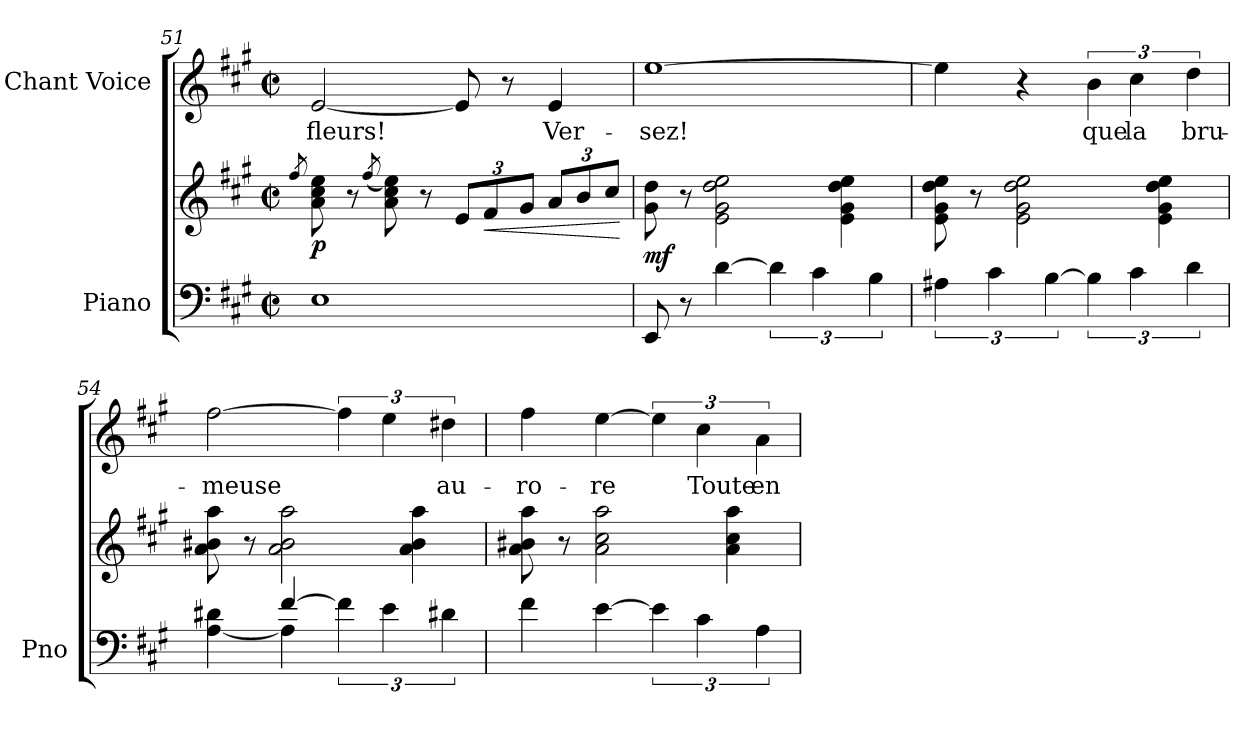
**kern	**kern	**dynam	**kern	**text
*part2	*part2	*part2	*part1	*part1
*staff3	*staff2	*staff2/3	*staff1	*staff1
*I"Piano	*	*	*I"Chant Voice	*
*I'Pno	*	*	*	*
*clefF4	*clefG2	*	*clefG2	*
*k[f#c#g#]	*k[f#c#g#]	*	*k[f#c#g#]	*
*M2/2	*M2/2	*	*M2/2	*
*met(c|)	*met(c|)	*	*met(c|)	*
=51	=51	=51	=51	=51
.	8qff#/	.	.	.
!	!	!LO:DY:b	!	!
1E	8a\ 8cc#\ 8ee\	p	[2e/	fleurs!
.	8r	.	.	.
.	(<8qff#/	.	.	.
.	8a\ 8cc#\ 8ee\)	.	.	.
.	8r	.	.	.
.	12e/L	.	8e/]	.
!	!	!LO:HP:b	!	!
.	12f#/	<	.	.
.	.	.	8r	.
.	12g#/J	.	.	.
.	12a/L	.	4e/	Ver-
.	12b/	.	.	.
.	12cc#/J	.	.	.
.	.	[	.	.
=52	=52	=52	=52	=52
!	!	!LO:DY:b	!	!
8EE/	8g#\ 8dd\	mf	[1ee	-sez!
8r	8r	.	.	.
[4d\	2e\ 2g#\ 2dd\ 2ee\	.	.	.
6d\]	.	.	.	.
6c#\	.	.	.	.
.	4e\ 4g#\ 4dd\ 4ee\	.	.	.
6B\	.	.	.	.
=53	=53	=53	=53	=53
6A#X\	8e\ 8g#\ 8dd\ 8ee\	.	4ee\]	.
.	8r	.	.	.
6c#\	.	.	.	.
.	2e\ 2g#\ 2dd\ 2ee\	.	4r	.
[6B\	.	.	.	.
6B\]	.	.	6b\	que
6c#\	.	.	6cc#\	la
.	4e\ 4g#\ 4dd\ 4ee\	.	.	.
6d\	.	.	6dd\	bru-
=54	=54	=54	=54	=54
*^	*	*	*	*
4ryy	[4A\ 4d#X\	8a\ 8b#X\ 8aa\	.	[2ff#\	-meuse
.	.	8r	.	.	.
[4f#/	4A\]	2a\ 2b#\ 2aa\	.	.	.
6f#\]	2ryy	.	.	6ff#\]	.
6e\	.	.	.	6ee\	.
.	.	4a\ 4b#\ 4aa\	.	.	.
6d#X\	.	.	.	6dd#X\	au-
*v	*v	*	*	*	*
=55	=55	=55	=55	=55
4f#\	8a\ 8b#X\ 8aa\	.	4ff#\	-ro-
.	8r	.	.	.
[4e\	2a\ 2cc#\ 2aa\	.	[4ee\	-re
6e\]	.	.	6ee\]	.
6c#\	.	.	6cc#\	Toute
.	4a\ 4cc#\ 4aa\	.	.	.
6A\	.	.	6a\	en
=	=	=	=	=
*-	*-	*-	*-	*-
